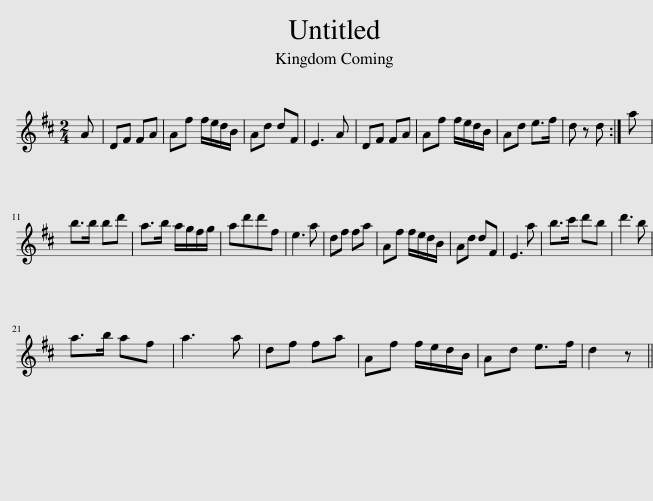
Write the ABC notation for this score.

X:1
L:1/8
M:2/4
I:linebreak $
K:D
V:1 treble
V:1
 A | DF FA | Af f/e/d/B/ | Ad dF | E3 A | %5
 DF FA | Af f/e/d/B/ | Ad e>f | d z d :| a |$ %10
 b>b bd' | a>b a/g/f/g/ | ad'd'f | e3 a | df fa | %15
 Af f/e/d/B/ | Ad dF | E3 a | b>c' d'b | d'3 b |$ %20
 a>b af | a3 a | df fa | Af f/e/d/B/ | Ad e>f | %25
 d2 z || %26
